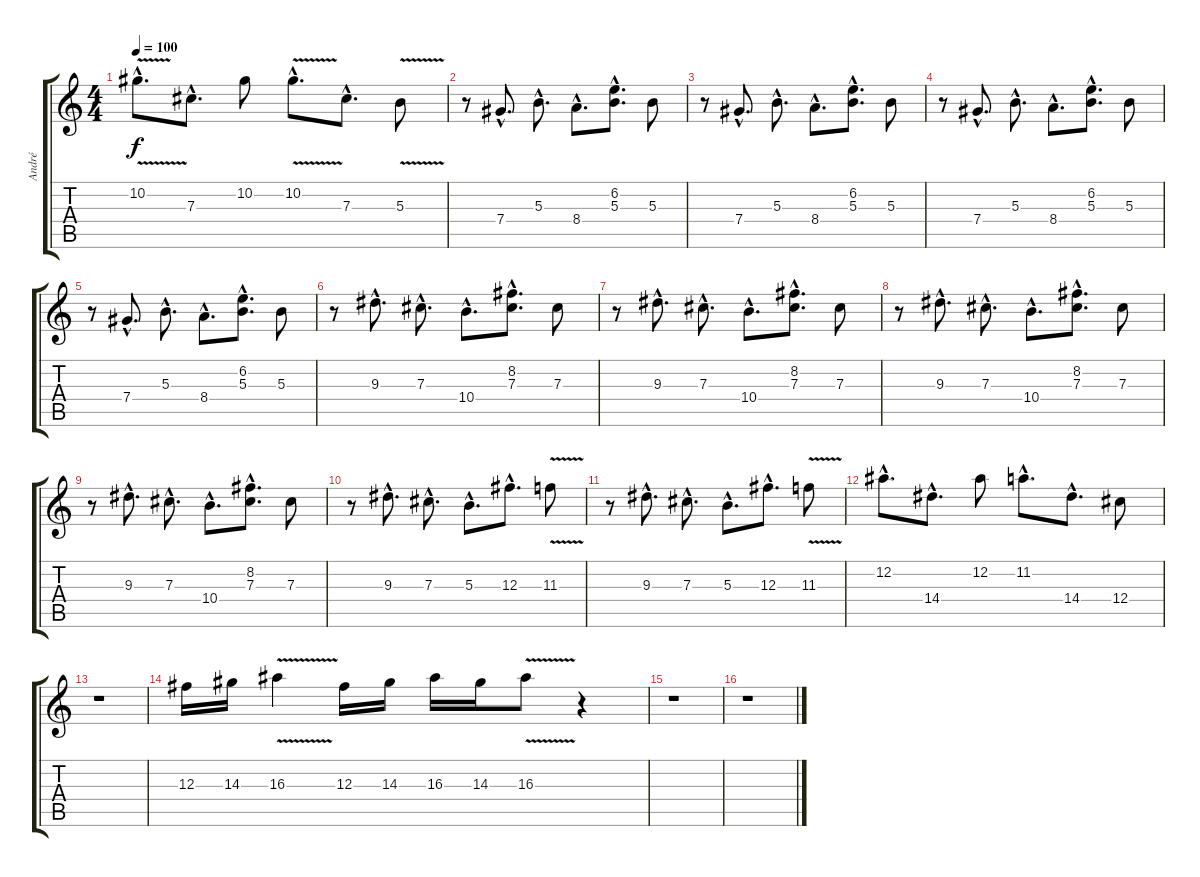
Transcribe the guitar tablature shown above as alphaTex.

\track ("André" "André") {instrument distortionguitar}
\staff {score tabs}
\tuning (Eb4 Bb3 Gb3 Db3 Ab2 Eb2) {hide}
\ts (4 4)
\tempo 100
\clef g2
\ks c
10.2{v hac}.8{d dy f} 7.3{hac}.8{d} 10.2.8 10.2{v hac}.8{d} 7.3{hac}.8{d} 5.3{v}.8 |
r.8 7.4{hac}.8{d} 5.3{hac}.8{d} 8.4{hac}.8{d} (6.2{hac} 5.3{hac}).8{d} 5.3.8 |
r.8 7.4{hac}.8{d} 5.3{hac}.8{d} 8.4{hac}.8{d} (6.2{hac} 5.3{hac}).8{d} 5.3.8 |
r.8 7.4{hac}.8{d} 5.3{hac}.8{d} 8.4{hac}.8{d} (6.2{hac} 5.3{hac}).8{d} 5.3.8 |
r.8 7.4{hac}.8{d} 5.3{hac}.8{d} 8.4{hac}.8{d} (6.2{hac} 5.3{hac}).8{d} 5.3.8 |
r.8 9.3{hac}.8{d} 7.3{hac}.8{d} 10.4{hac}.8{d} (8.2{hac} 7.3{hac}).8{d} 7.3.8 |
r.8 9.3{hac}.8{d} 7.3{hac}.8{d} 10.4{hac}.8{d} (8.2{hac} 7.3{hac}).8{d} 7.3.8 |
r.8 9.3{hac}.8{d} 7.3{hac}.8{d} 10.4{hac}.8{d} (8.2{hac} 7.3{hac}).8{d} 7.3.8 |
r.8 9.3{hac}.8{d} 7.3{hac}.8{d} 10.4{hac}.8{d} (8.2{hac} 7.3{hac}).8{d} 7.3.8 |
r.8 9.3{hac}.8{d} 7.3{hac}.8{d} 5.3{hac}.8{d} 12.3{hac}.8{d} 11.3{v}.8 |
r.8 9.3{hac}.8{d} 7.3{hac}.8{d} 5.3{hac}.8{d} 12.3{hac}.8{d} 11.3{v}.8 |
12.2{hac}.8{d} 14.4{hac}.8{d} 12.2.8 11.2{hac}.8{d} 14.4{hac}.8{d} 12.4.8 |
r.1 |
12.3.16 14.3.16 16.3{v}.4 12.3.16 14.3.16 16.3.16 14.3.16 16.3{v}.8 r.4 |
r.1 |
r.1
